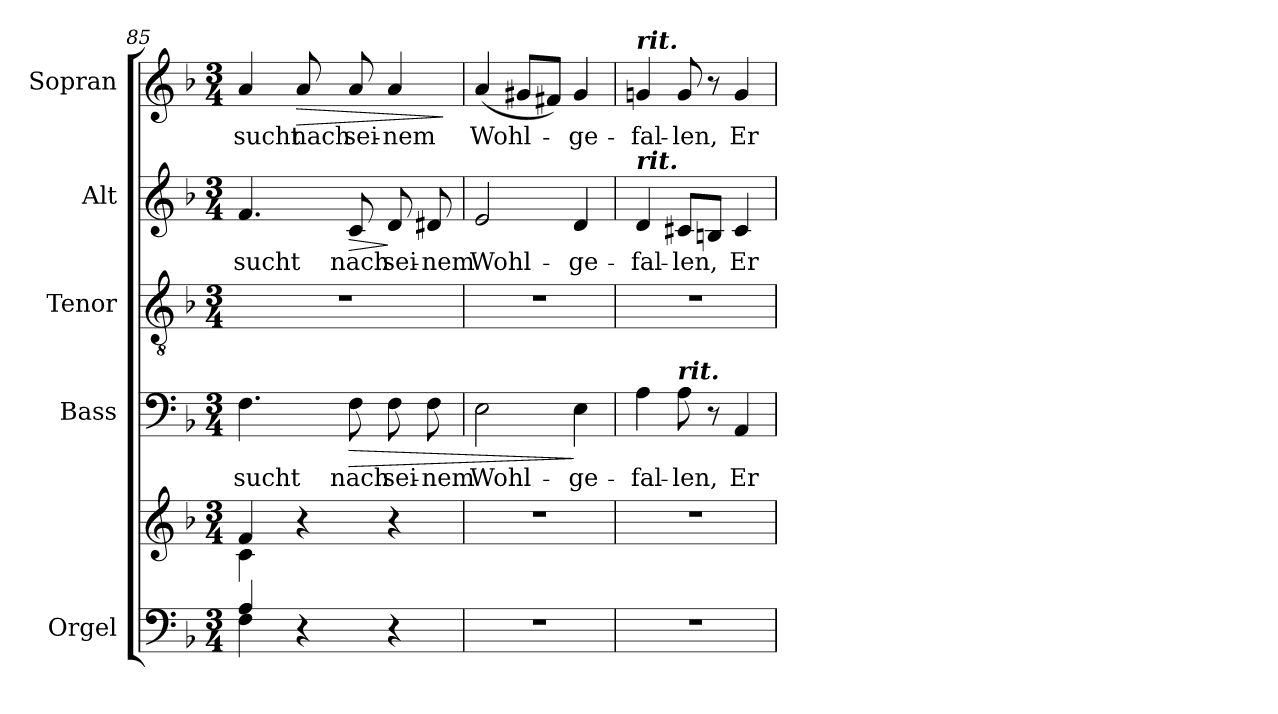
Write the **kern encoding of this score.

**kern	**kern	**kern	**text	**dynam	**kern	**kern	**text	**dynam	**kern	**text	**dynam
*part5	*part5	*part4	*part4	*part4	*part3	*part2	*part2	*part2	*part1	*part1	*part1
*staff6	*staff5	*staff4	*staff4	*staff4	*staff3	*staff2	*staff2	*staff2	*staff1	*staff1	*staff1
*I"Orgel	*	*I"Bass	*	*	*I"Tenor	*I"Alt	*	*	*I"Sopran	*	*
*I'Org.	*	*I'B	*	*	*I'T	*I'A	*	*	*I'S	*	*
*clefF4	*clefG2	*clefF4	*	*	*clefGv2	*clefG2	*	*	*clefG2	*	*
*k[b-]	*k[b-]	*k[b-]	*	*	*k[b-]	*k[b-]	*	*	*k[b-]	*	*
*F:	*F:	*F:	*	*	*F:	*F:	*	*	*F:	*	*
*M3/4	*M3/4	*M3/4	*	*	*M3/4	*M3/4	*	*	*M3/4	*	*
=85	=85	=85	=85	=85	=85	=85	=85	=85	=85	=85	=85
*^	*^	*	*	*	*	*	*	*	*	*	*
!	!	!	!	!	!LO:LY:b	!	!	!	!LO:LY:b	!	!	!LO:LY:b	!
4A/	4F\	4f/	4c\	4.F\	-sucht	.	2.r	4.f/	-sucht	.	4a/	-sucht	.
!	!	!	!	!	!	!	!	!	!	!	!	!LO:LY:b	!LO:HP:b
4r	2ryy	4r	2ryy	.	.	.	.	.	.	.	8a/	nach	>
!	!	!	!	!	!LO:LY:b	!LO:HP:b	!	!	!LO:LY:b	!LO:HP:b	!	!LO:LY:b	!
.	.	.	.	8F\	nach	>	.	8c/	nach	>	8a/	sei-	.
!	!	!	!	!	!LO:LY:b	!	!	!	!LO:LY:b	!	!	!LO:LY:b	!
4r	.	4r	.	8F\	sei-	.	.	8d/	sei-	]	4a/	-nem	.
!	!	!	!	!	!LO:LY:b	!	!	!	!LO:LY:b	!	!	!	!
.	.	.	.	8F\	-nem	.	.	8d#X/	-nem	.	.	.	.
*v	*v	*	*	*	*	*	*	*	*	*	*	*	*
*	*v	*v	*	*	*	*	*	*	*	*	*	*
.	.	.	.	.	.	.	.	.	.	.	]
=86	=86	=86	=86	=86	=86	=86	=86	=86	=86	=86	=86
!	!	!	!LO:LY:b	!	!	!	!LO:LY:b	!	!	!LO:LY:b	!
2.r	2.r	2E\	Wohl-	.	2.r	2e/	Wohl-	.	(<4a/	Wohl-	.
.	.	.	.	.	.	.	.	.	8g#X/L	.	.
.	.	.	.	.	.	.	.	.	8f#X/J)	.	.
!	!	!	!LO:LY:b	!	!	!	!LO:LY:b	!	!	!LO:LY:b	!
.	.	4E\	-ge-	]	.	4d/	-ge-	.	4g#/	-ge-	.
!!LO:LB:g=z
=87	=87	=87	=87	=87	=87	=87	=87	=87	=87	=87	=87
!	!	!	!	!	!	!	!	!	!LO:TX:a:Bi:t=rit.	!	!
!	!	!	!	!	!	!LO:TX:a:Bi:t=rit.	!	!	!	!	!
!	!	!	!LO:LY:b	!	!	!	!LO:LY:b	!	!	!LO:LY:b	!
2.r	2.r	4A\	-fal-	.	2.r	4d/	-fal-	.	4gn/	-fal-	.
!	!	!LO:TX:a:Bi:t=rit.	!	!	!	!	!	!	!	!	!
!	!	!	!LO:LY:b	!	!	!	!LO:LY:b	!	!	!LO:LY:b	!
.	.	8A\	-len,	.	.	8c#X/L	-len,	.	8g/	-len,	.
.	.	8r	.	.	.	8Bn/J	.	.	8r	.	.
!	!	!	!LO:LY:b	!	!	!	!LO:LY:b	!	!	!LO:LY:b	!
.	.	4AA/	Er-	.	.	4c#/	Er-	.	4g/	Er-	.
=	=	=	=	=	=	=	=	=	=	=	=
*-	*-	*-	*-	*-	*-	*-	*-	*-	*-	*-	*-
